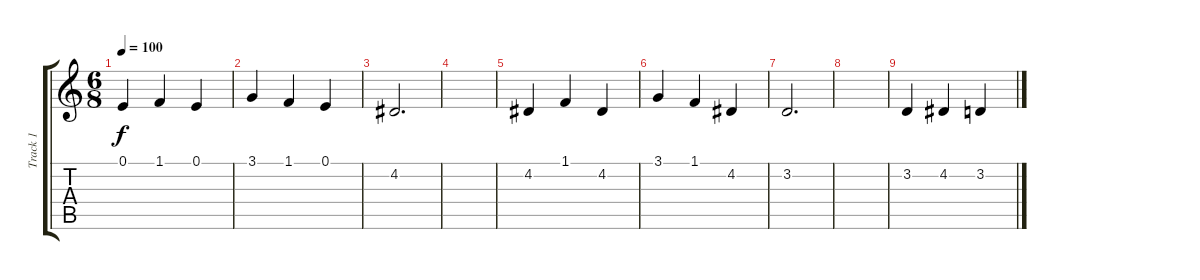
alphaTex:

\track ("Track 1" "Track 1") {instrument orchestralharp}
\staff {score tabs}
\tuning (E4 B3 G3 D3 A2 E2) {hide}
\ts (6 8)
\tempo 100
\clef g2
\ks c
0.1.4{dy f} 1.1.4 0.1.4 |
3.1.4{volume 4} 1.1.4 0.1.4 |
4.2.2{d} |
|
4.2.4 1.1.4 4.2.4 |
3.1.4 1.1.4 4.2.4 |
3.2.2{d} |
|
3.2.4 4.2.4 3.2.4
